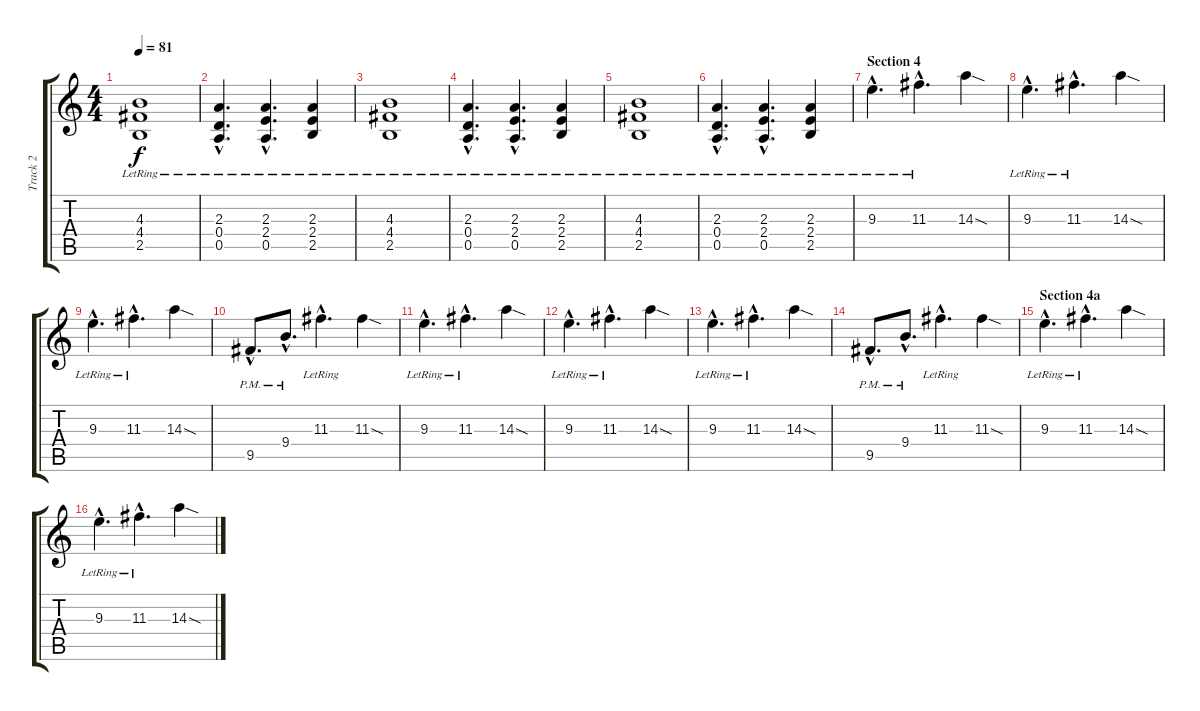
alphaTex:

\track ("Track 2" "Track 2") {instrument electricguitarclean}
\staff {score tabs}
\tuning (E4 B3 G3 D3 A2 D2) {hide}
\ts (4 4)
\tempo 81
\clef g2
\ks c
(4.3{lr} 4.4{lr} 2.5{lr}).1{dy f} |
(2.3{hac lr} 0.4{hac lr} 0.5{hac lr}).4{d} (2.3{hac lr} 2.4{hac lr} 0.5{hac}).4{d} (2.3{lr} 2.4{lr} 2.5{lr}).4 |
(4.3{lr} 4.4{lr} 2.5{lr}).1 |
(2.3{hac lr} 0.4{hac lr} 0.5{hac lr}).4{d} (2.3{hac lr} 2.4{hac lr} 0.5{hac}).4{d} (2.3{lr} 2.4{lr} 2.5{lr}).4 |
(4.3{lr} 4.4{lr} 2.5{lr}).1 |
(2.3{hac lr} 0.4{hac lr} 0.5{hac lr}).4{d} (2.3{hac lr} 2.4{hac lr} 0.5{hac}).4{d} (2.3{lr} 2.4{lr} 2.5{lr}).4 |
\section ("" "Section 4")
9.3{hac lr}.4{d} 11.3{hac lr}.4{d} 14.3{sod}.4 |
9.3{hac lr}.4{d} 11.3{hac lr}.4{d} 14.3{sod}.4 |
9.3{hac lr}.4{d} 11.3{hac lr}.4{d} 14.3{sod}.4 |
9.5{hac pm}.8{d} 9.4{hac pm}.8{d} 11.3{hac lr}.4{d} 11.3{sod}.4 |
9.3{hac lr}.4{d} 11.3{hac lr}.4{d} 14.3{sod}.4 |
9.3{hac lr}.4{d} 11.3{hac lr}.4{d} 14.3{sod}.4 |
9.3{hac lr}.4{d} 11.3{hac lr}.4{d} 14.3{sod}.4 |
9.5{hac pm}.8{d} 9.4{hac pm}.8{d} 11.3{hac lr}.4{d} 11.3{sod}.4 |
\section ("" "Section 4a")
9.3{hac lr}.4{d} 11.3{hac lr}.4{d} 14.3{sod}.4 |
9.3{hac lr}.4{d} 11.3{hac lr}.4{d} 14.3{sod}.4
